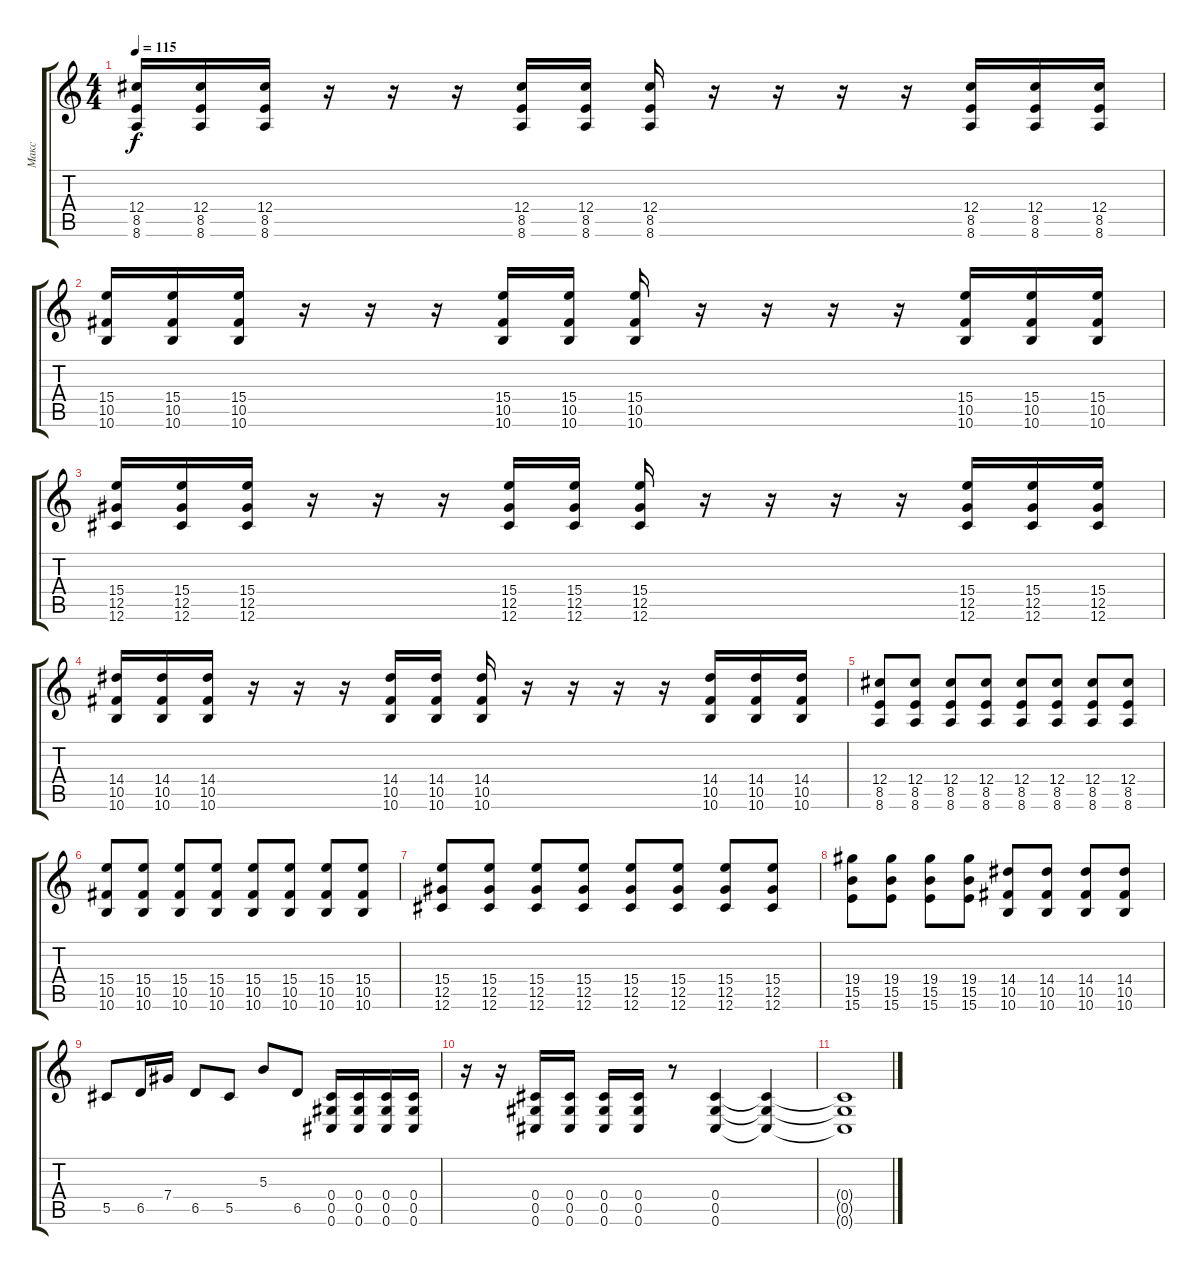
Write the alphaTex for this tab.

\track ("Макс" "Макс") {instrument overdrivenguitar}
\staff {score tabs}
\tuning (Eb4 Bb3 Gb3 Db3 Ab2 Db2) {hide}
\ts (4 4)
\tempo 115
\clef g2
\ks c
(12.4 8.5 8.6).16{dy f} (12.4 8.5 8.6).16 (12.4 8.5 8.6).16 r.16 r.16 r.16 (12.4 8.5 8.6).16 (12.4 8.5 8.6).16 (12.4 8.5 8.6).16 r.16 r.16 r.16 r.16 (12.4 8.5 8.6).16 (12.4 8.5 8.6).16 (12.4 8.5 8.6).16 |
(15.4 10.5 10.6).16 (15.4 10.5 10.6).16 (15.4 10.5 10.6).16 r.16 r.16 r.16 (15.4 10.5 10.6).16 (15.4 10.5 10.6).16 (15.4 10.5 10.6).16 r.16 r.16 r.16 r.16 (15.4 10.5 10.6).16 (15.4 10.5 10.6).16 (15.4 10.5 10.6).16 |
(15.4 12.5 12.6).16 (15.4 12.5 12.6).16 (15.4 12.5 12.6).16 r.16 r.16 r.16 (15.4 12.5 12.6).16 (15.4 12.5 12.6).16 (15.4 12.5 12.6).16 r.16 r.16 r.16 r.16 (15.4 12.5 12.6).16 (15.4 12.5 12.6).16 (15.4 12.5 12.6).16 |
(14.4 10.5 10.6).16 (14.4 10.5 10.6).16 (14.4 10.5 10.6).16 r.16 r.16 r.16 (14.4 10.5 10.6).16 (14.4 10.5 10.6).16 (14.4 10.5 10.6).16 r.16 r.16 r.16 r.16 (14.4 10.5 10.6).16 (14.4 10.5 10.6).16 (14.4 10.5 10.6).16 |
(12.4 8.5 8.6).8 (12.4 8.5 8.6).8 (12.4 8.5 8.6).8 (12.4 8.5 8.6).8 (12.4 8.5 8.6).8 (12.4 8.5 8.6).8 (12.4 8.5 8.6).8 (12.4 8.5 8.6).8 |
(15.4 10.5 10.6).8 (15.4 10.5 10.6).8 (15.4 10.5 10.6).8 (15.4 10.5 10.6).8 (15.4 10.5 10.6).8 (15.4 10.5 10.6).8 (15.4 10.5 10.6).8 (15.4 10.5 10.6).8 |
(15.4 12.5 12.6).8 (15.4 12.5 12.6).8 (15.4 12.5 12.6).8 (15.4 12.5 12.6).8 (15.4 12.5 12.6).8 (15.4 12.5 12.6).8 (15.4 12.5 12.6).8 (15.4 12.5 12.6).8 |
(19.4 15.5 15.6).8 (19.4 15.5 15.6).8 (19.4 15.5 15.6).8 (19.4 15.5 15.6).8 (14.4 10.5 10.6).8 (14.4 10.5 10.6).8 (14.4 10.5 10.6).8 (14.4 10.5 10.6).8 |
5.5.8 6.5.16 7.4.16 6.5.8 5.5.8 5.3.8 6.5.8 (0.4 0.5 0.6).16 (0.4 0.5 0.6).16 (0.4 0.5 0.6).16 (0.4 0.5 0.6).16 |
r.16 r.16 (0.4 0.5 0.6).16 (0.4 0.5 0.6).16 (0.4 0.5 0.6).16 (0.4 0.5 0.6).16 r.8 (0.4 0.5 0.6).4 (0.4{t} 0.5{t} 0.6{t}).4 |
(0.4{t} 0.5{t} 0.6{t}).1
